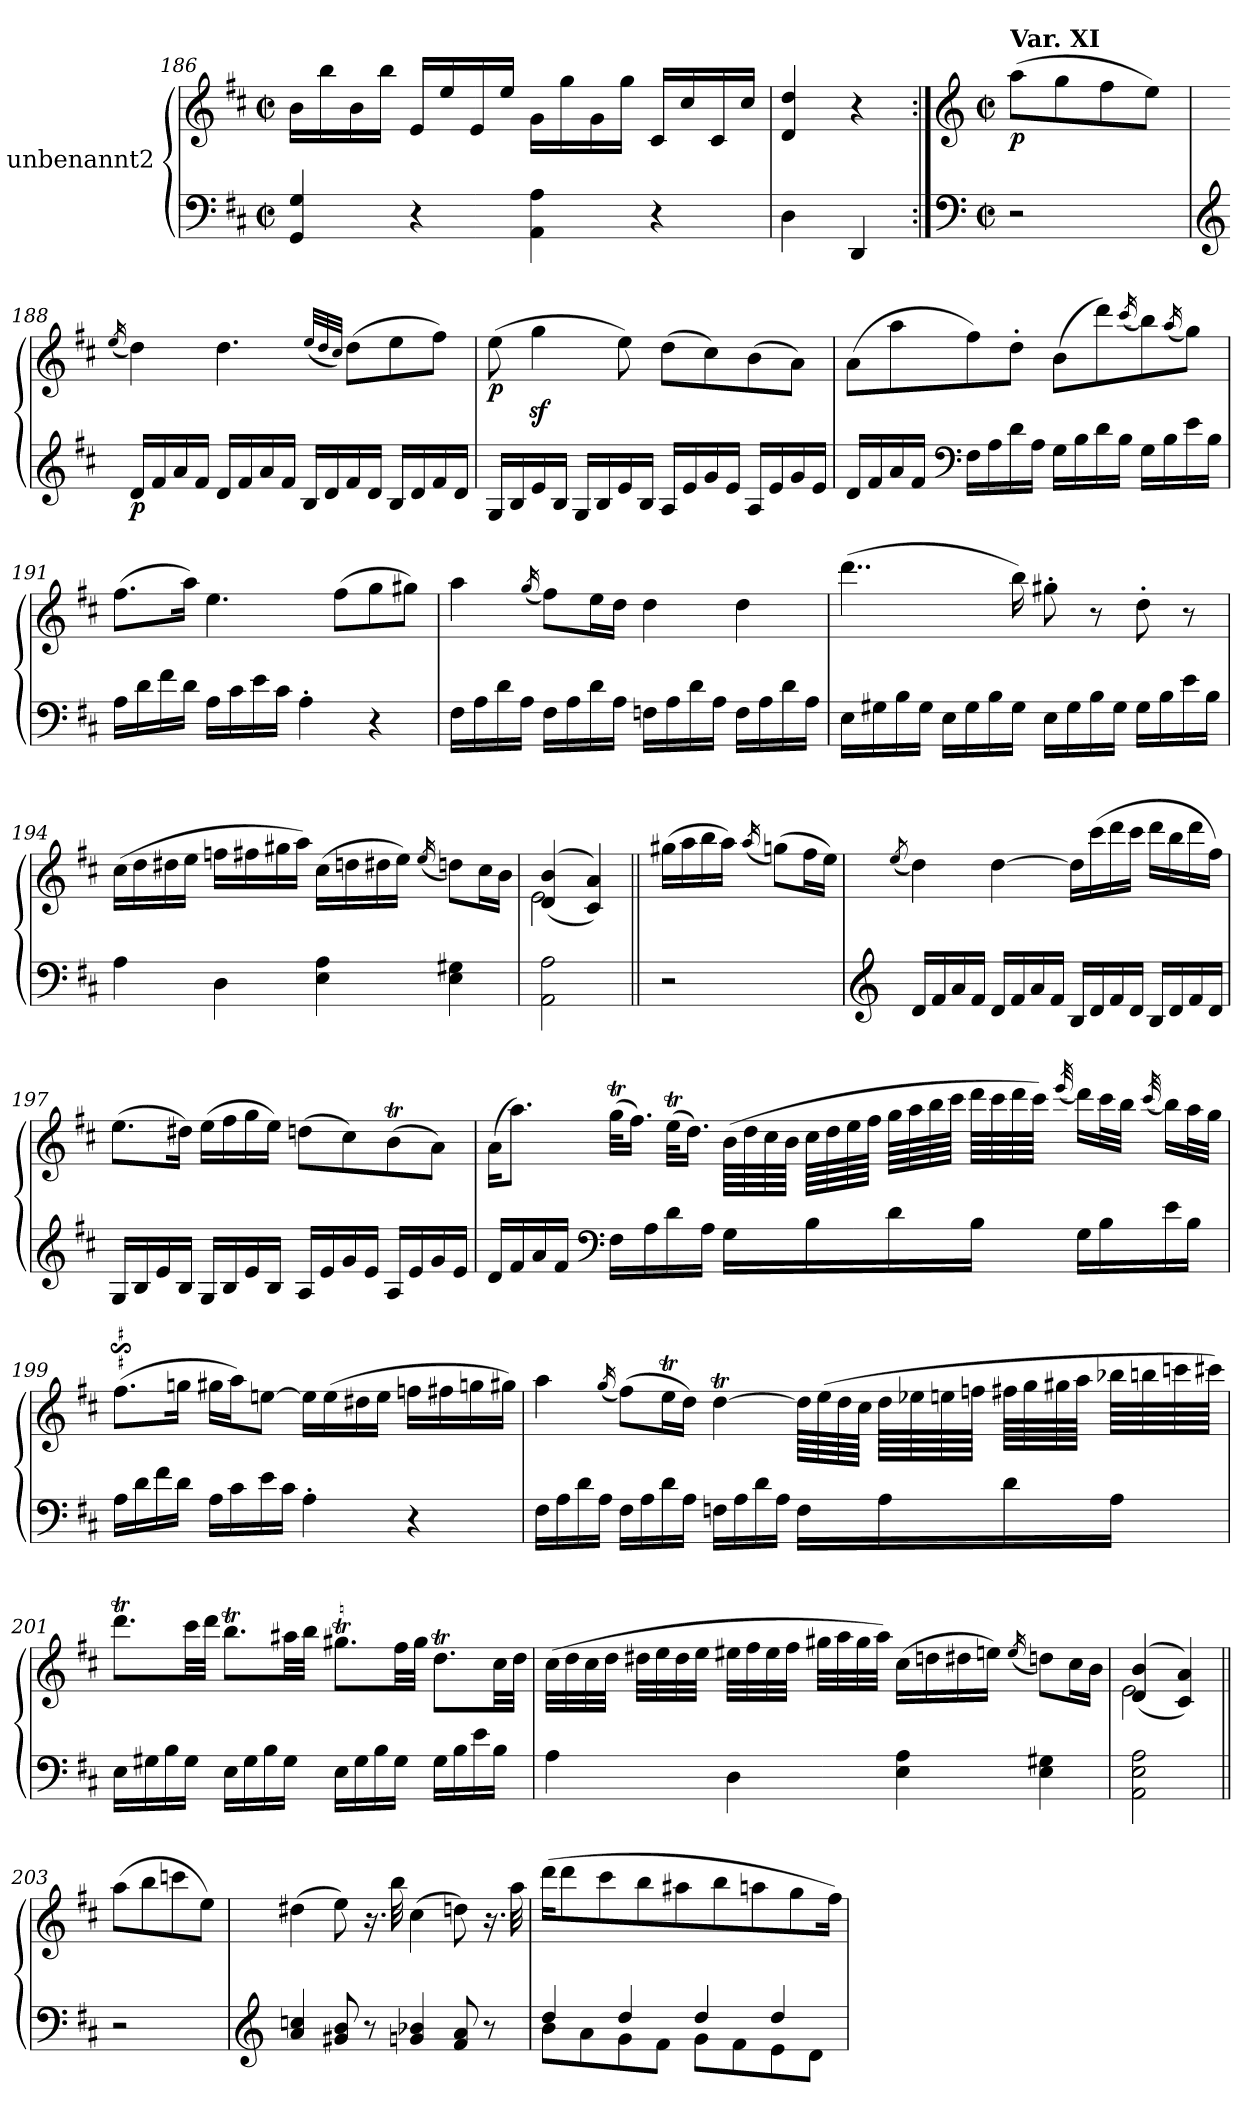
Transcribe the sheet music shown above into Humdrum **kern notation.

**kern	**kern	**dynam
*part1	*part1	*part1
*staff2	*staff1	*staff1/2
*I"unbenannt2	*	*
*clefF4	*clefG2	*
*k[f#c#]	*k[f#c#]	*
*M2/2	*M2/2	*
*met(c|)	*met(c|)	*
=186	=186	=186
4GG/ 4G/	16b\LL	.
.	16bb\	.
.	16b\	.
.	16bb\JJ	.
4r	16e/LL	.
.	16ee/	.
.	16e/	.
.	16ee/JJ	.
4AA\ 4A\	16g\LL	.
.	16gg\	.
.	16g\	.
.	16gg\JJ	.
4r	16c#/LL	.
.	16cc#/	.
.	16c#/	.
.	16cc#/JJ	.
=187	=187	=187
4D\	4d/ 4dd/	.
4DD/	4r	.
=187X22:|!	=187X22:|!	=187X22:|!
*clefF4	*clefG2	*
*M2/2	*M2/2	*
*met(c|)	*met(c|)	*
!	!LO:TX:a:B:t=Var. XI	!
!	!	!LO:DY:b
2r	(>8aa\L	p
.	8gg\	.
.	8ff#\	.
.	8ee\J)	.
=188	=188	=188
*clefG2	*	*
.	(<16qee/	.
!	!	!LO:DY:b=2
16d/LL	4dd\)	p
16f#/	.	.
16a/	.	.
16f#/JJ	.	.
16d/LL	4.dd\	.
16f#/	.	.
16a/	.	.
16f#/JJ	.	.
16B/LL	.	.
16d/	.	.
.	(<32qee/LLL	.
.	32qdd/	.
.	32qcc#/JJJ)	.
16f#/	(>8dd\L	.
16d/JJ	.	.
16B/LL	8ee\	.
16d/	.	.
16f#/	8ff#\J)	.
16d/JJ	.	.
=189	=189	=189
!	!	!LO:DY:b
16G/LL	(>8ee\	p
16B/	.	.
16e/	4ggz<\	.
16B/JJ	.	.
16G/LL	.	.
16B/	.	.
16e/	8ee\)	.
16B/JJ	.	.
16A/LL	(>8dd\L	.
16e/	.	.
16g/	8cc#\)	.
16e/JJ	.	.
16A/LL	(>8b\	.
16e/	.	.
16g/	8a\J)	.
16e/JJ	.	.
=190	=190	=190
16d/LL	(>8a\L	.
16f#/	.	.
16a/	8aa\	.
16f#/JJ	.	.
*clefF4	*	*
16F#\LL	8ff#\)	.
16A\	.	.
16d\	8dd'\J	.
16A\JJ	.	.
16G\LL	(>8b\L	.
16B\	.	.
16d\	8ddd\)	.
16B\JJ	.	.
.	(<16qccc#/	.
16G\LL	8bb\)	.
16B\	.	.
.	(<16qaa/	.
16e\	8gg\J)	.
16B\JJ	.	.
=191	=191	=191
16A\LL	(>8.ff#\L	.
16d\	.	.
16f#\	.	.
16d\JJ	16aa\Jk)	.
16A\LL	4.ee\	.
16c#\	.	.
16e\	.	.
16c#\JJ	.	.
4A'\	.	.
.	(>8ff#\L	.
4r	8gg\	.
.	8gg#X\J)	.
=192	=192	=192
16F#\LL	4aa\	.
16A\	.	.
16d\	.	.
16A\JJ	.	.
.	(<16qgg/	.
16F#\LL	8ff#\L)	.
16A\	.	.
16d\	16ee\L	.
16A\JJ	16dd\JJ	.
16Fn\LL	4dd\	.
16A\	.	.
16d\	.	.
16A\JJ	.	.
16F\LL	4dd\	.
16A\	.	.
16d\	.	.
16A\JJ	.	.
=193	=193	=193
16E\LL	(>4..ddd\	.
16G#X\	.	.
16B\	.	.
16G#\JJ	.	.
16E\LL	.	.
16G#\	.	.
16B\	.	.
16G#\JJ	16bb\)	.
16E\LL	8gg#X'\	.
16G#\	.	.
16B\	8r	.
16G#\JJ	.	.
16G#\LL	8dd'\	.
16B\	.	.
16e\	8r	.
16B\JJ	.	.
=194	=194	=194
4A\	(>16cc#\LL	.
.	16dd\	.
.	16dd#X\	.
.	16ee\JJ	.
4D\	16ffn\LL	.
.	16ff#X\	.
.	16gg#X\	.
.	16aa\JJ)	.
4E\ 4A\	(>16cc#\LL	.
.	16ddn\	.
.	16dd#X\	.
.	16ee\JJ)	.
.	(<16qee/	.
4E\ 4G#X\	8ddn\L)	.
.	16cc#\L	.
.	16b\JJ	.
=195	=195	=195
*	*^	*
2AA\ 2A\	(<(>4d/ 4b/	2e\	.
.	4c#/ 4a/))	.	.
*	*v	*v	*
=195X23||	=195X23||	=195X23||
2r	(>16gg#X\LL	.
.	16aa\	.
.	16bb\	.
.	16aa\JJ)	.
.	(<16qaa/	.
.	(>8ggn\L)	.
.	16ff#\L	.
.	16ee\JJ)	.
=196	=196	=196
*clefG2	*	*
.	(<8qee/	.
16d/LL	4dd\)	.
16f#/	.	.
16a/	.	.
16f#/JJ	.	.
16d/LL	[4dd\	.
16f#/	.	.
16a/	.	.
16f#/JJ	.	.
16B/LL	16dd\LL]	.
16d/	(>16ccc#\	.
16f#/	16ddd\	.
16d/JJ	16ccc#\JJ	.
16B/LL	16ddd\LL	.
16d/	16bb\	.
16f#/	16ddd\	.
16d/JJ	16ff#\JJ)	.
=197	=197	=197
16G/LL	(>8.ee\L	.
16B/	.	.
16e/	.	.
16B/JJ	16dd#X\Jk)	.
16G/LL	(>16ee\LL	.
16B/	16ff#\	.
16e/	16gg\	.
16B/JJ	16ee\JJ)	.
16A/LL	(>8ddn\L	.
16e/	.	.
16g/	8cc#\)	.
16e/JJ	.	.
16A/LL	(>8bT\	.
16e/	.	.
16g/	8a\J)	.
16e/JJ	.	.
=198	=198	=198
16d/LL	(>16a\KL	.
16f#/	8.aa\J)	.
16a/	.	.
16f#/JJ	.	.
*clefF4	*	*
16F#\LL	(>32ggT\KLL	.
.	16.ff#\JJ)	.
16A\	.	.
16d\	(>32eeT\KLL	.
.	16.dd\JJ)	.
16A\JJ	.	.
16G\LL	(>64b\LLLL	.
.	64dd\	.
.	64cc#\	.
.	64b\JJJJ	.
16B\	64cc#\LLLL	.
.	64dd\	.
.	64ee\	.
.	64ff#\JJJJ	.
16d\	64gg\LLLL	.
.	64aa\	.
.	64bb\	.
.	64ccc#\JJJJ	.
16B\JJ	64ddd\LLLL	.
.	64ccc#\	.
.	64ddd\	.
.	64ccc#\JJJJ)	.
.	(<32qeee/	.
16G\LL	16ddd\LL)	.
16B\	32ccc#\L	.
.	32bb\JJJ	.
.	(<32qccc#/	.
16e\	16bb\LL)	.
16B\JJ	32aa\L	.
.	32gg\JJJ	.
=199	=199	=199
16A\LL	(>8.ff#s$sS\L	.
16d\	.	.
16f#\	.	.
16d\JJ	16gg\Jk	.
16A\LL	16gg#X\LL	.
16c#\	16aa\J)	.
16e\	[8ee\J	.
16c#\JJ	.	.
4A'\	16ee\LL]	.
.	(>16ee\	.
.	16dd#X\	.
.	16ee\JJ	.
4r	16ffn\LL	.
.	16ff#X\	.
.	16ggn\	.
.	16gg#X\JJ)	.
=200	=200	=200
16F#\LL	4aa\	.
16A\	.	.
16d\	.	.
16A\JJ	.	.
.	(<16qgg/	.
16F#\LL	(>8ff#\L)	.
16A\	.	.
16d\	16eeT\L	.
16A\JJ	16dd\JJ)	.
16Fn\LL	[4ddT\	.
16A\	.	.
16d\	.	.
16A\JJ	.	.
16F\LL	64dd\LLLL]	.
.	(>64ee\	.
.	64dd\	.
.	64cc#\JJJJ	.
16A\	64dd\LLLL	.
.	64ee-X\	.
.	64een\	.
.	64ffn\JJJJ	.
16d\	64ff#X\LLLL	.
.	64gg\	.
.	64gg#X\	.
.	64aa\JJJJ	.
16A\JJ	64bb-X\LLLL	.
.	64bbn\	.
.	64cccn\	.
.	64ccc#X\JJJJ)	.
=201	=201	=201
16E\LL	8.dddT\L	.
16G#X\	.	.
16B\	.	.
16G#\JJ	32ccc#\LL	.
.	32ddd\JJJ	.
16E\LL	8.bbT\L	.
16G#\	.	.
16B\	.	.
16G#\JJ	32aa#X\LL	.
.	32bb\JJJ	.
16E\LL	8.gg#Xt\L	.
16G#\	.	.
16B\	.	.
16G#\JJ	32ff#\LL	.
.	32gg#\JJJ	.
16G#\LL	8.ddT\L	.
16B\	.	.
16e\	.	.
16B\JJ	32cc#\LL	.
.	32dd\JJJ	.
=202	=202	=202
4A\	(>32cc#\LLL	.
.	32dd\	.
.	32cc#\	.
.	32dd\JJJ	.
.	32dd#X\LLL	.
.	32ee\	.
.	32dd#\	.
.	32ee\JJJ	.
4D\	32ee#X\LLL	.
.	32ff#\	.
.	32ee#\	.
.	32ff#\JJJ	.
.	32gg#X\LLL	.
.	32aa\	.
.	32gg#\	.
.	32aa\JJJ)	.
4E\ 4A\	(>16cc#\LL	.
.	16ddn\	.
.	16dd#X\	.
.	16een\JJ)	.
.	(<16qee/	.
4E\ 4G#X\	8ddn\L)	.
.	16cc#\L	.
.	16b\JJ	.
=203	=203	=203
*	*^	*
2AA\ 2E\ 2A\	(<(>4d/ 4b/	2e\	.
.	4c#/ 4a/))	.	.
*	*v	*v	*
=203X24||	=203X24||	=203X24||
2r	(>8aa\L	.
.	8bb\	.
.	8cccn\	.
.	8ee\J)	.
=204	=204	=204
*clefG2	*	*
4a/ 4ccn/	(>4dd#X\	.
8g#X/ 8b/	8ee\)	.
8r	16.r	.
.	32bb\	.
4gn/ 4b-X/	(>4cc#\	.
8f#/ 8a/	8ddn\)	.
8r	16.r	.
.	32aa\	.
=205	=205	=205
*^	*	*
4dd/	8b\L	(>16ddd\KL	.
.	.	8ddd\	.
.	8a\	.	.
.	.	8ccc#\	.
4dd/	8g\	.	.
.	.	8bb\	.
.	8f#\J	.	.
.	.	8aa#X\	.
4dd/	8g\L	.	.
.	.	8bb\	.
.	8f#\	.	.
.	.	8aan\	.
4dd/	8e\	.	.
.	.	8gg\	.
.	8d\J	.	.
.	.	16ff#\Jk)	.
*v	*v	*	*
=	=	=
*-	*-	*-
